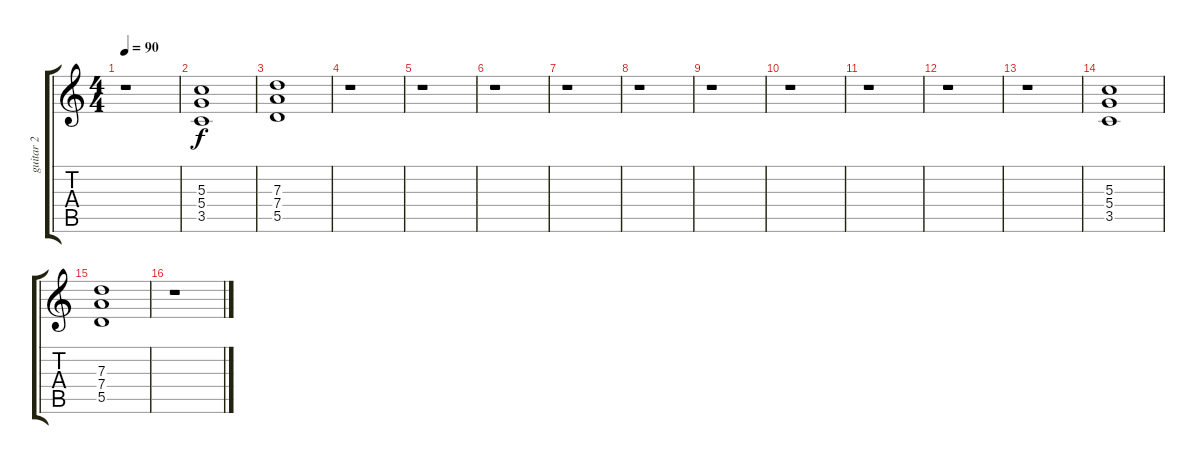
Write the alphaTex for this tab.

\track ("guitar 2" "guitar 2") {instrument overdrivenguitar}
\staff {score tabs}
\tuning (E4 B3 G3 D3 A2 E2) {hide}
\ts (4 4)
\tempo 90
\clef g2
\ks c
r.1{dy f} |
(5.3 5.4 3.5).1 |
(7.3 7.4 5.5).1 |
r.1 |
r.1 |
r.1 |
r.1 |
r.1 |
r.1 |
r.1 |
r.1 |
r.1 |
r.1 |
(5.3 5.4 3.5).1 |
(7.3 7.4 5.5).1 |
r.1
